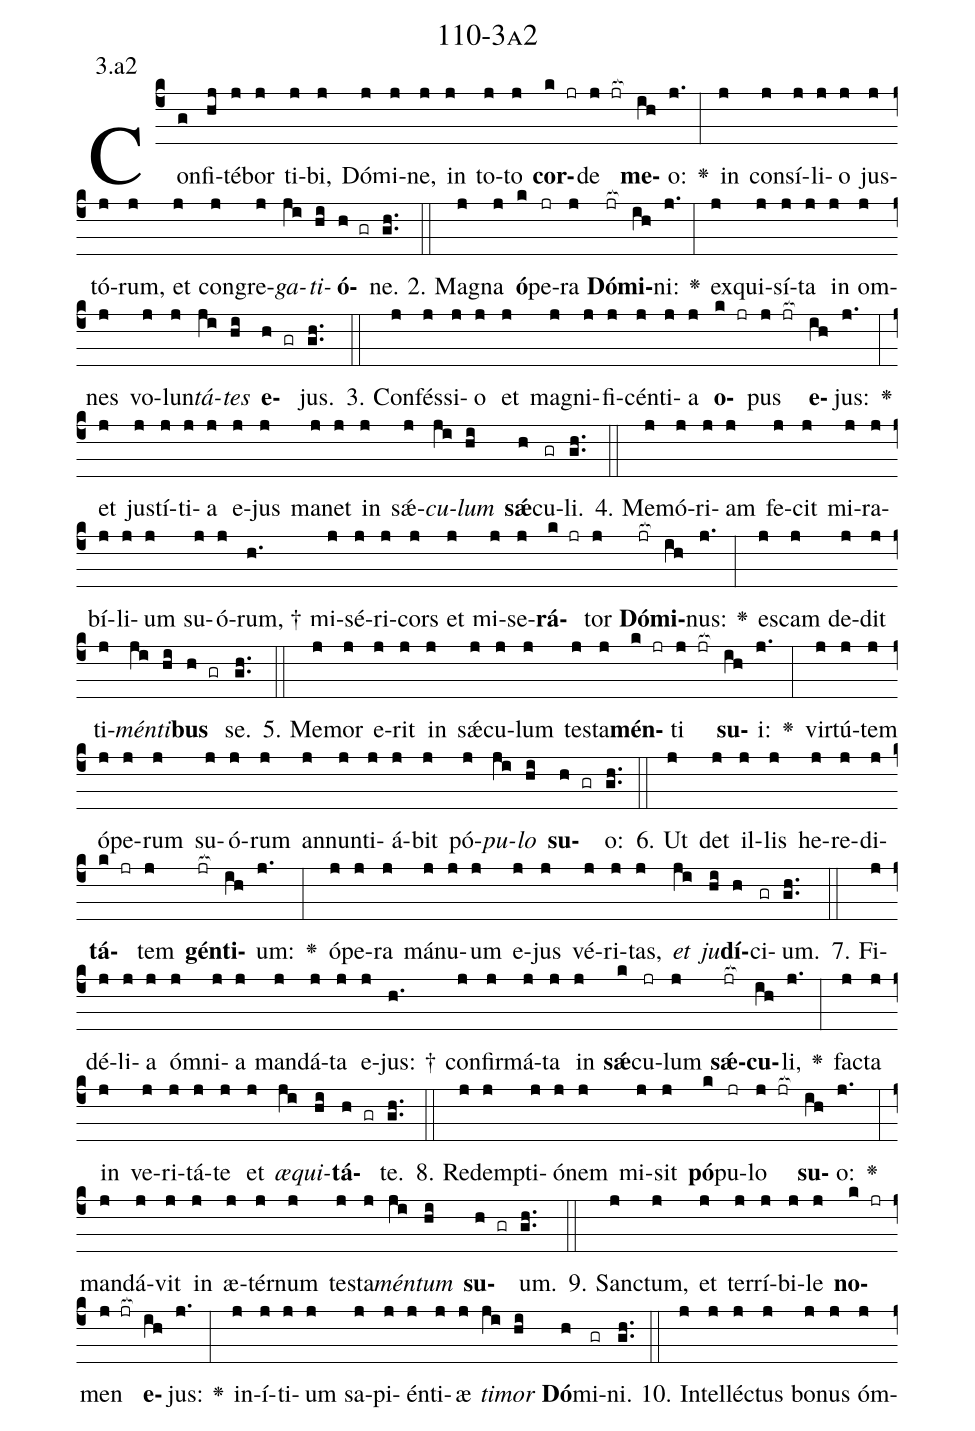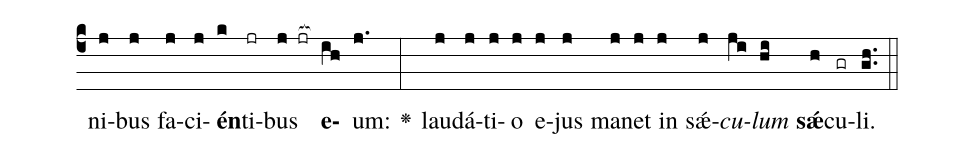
name: 110-3a2;
annotation: 3.a2;
%%
(c4)Con(g)fi(hj)té(j)bor(j) ti(j)bi,(j) Dó(j)mi(j)ne,(j) in(j) to(j)to(j) <b>cor</b>(k jr)de(j jr[ocb:1{]) <b>me</b>(ih[ocb:0}])o:(j.) <v>\greheightstar</v>(:) in(j) con(j)sí(j)li(j)o(j) jus(j)tó(j)rum,(j) et(j) con(j)gre(j)<i>ga</i>(ji)<i>ti</i>(hi)<b>ó</b>(h gr)ne.(gh..) (::)
2. Ma(j)gna(j) <b>ó</b>(k)pe(jr)ra(j) <b>Dó</b>(jr[ocb:1{])<b>mi</b>(ih[ocb:0}])ni:(j.) <v>\greheightstar</v>(:) ex(j)qui(j)sí(j)ta(j) in(j) om(j)nes(j) vo(j)lun(j)<i>tá</i>(ji)<i>tes</i>(hi) <b>e</b>(h gr)jus.(gh..) (::)
3. Con(j)fés(j)si(j)o(j) et(j) ma(j)gni(j)fi(j)cén(j)ti(j)a(j) <b>o</b>(k jr)pus(j jr[ocb:1{]) <b>e</b>(ih[ocb:0}])jus:(j.) <v>\greheightstar</v>(:) et(j) jus(j)tí(j)ti(j)a(j) e(j)jus(j) ma(j)net(j) in(j) sǽ(j)<i>cu</i>(ji)<i>lum</i>(hi) <b>sǽ</b>(h)cu(gr)li.(gh..) (::)
4. Me(j)mó(j)ri(j)am(j) fe(j)cit(j) mi(j)ra(j)bí(j)li(j)um(j) su(j)ó(j)rum, †(h.) mi(j)sé(j)ri(j)cors(j) et(j) mi(j)se(j)<b>rá</b>(k jr)tor(j) <b>Dó</b>(jr[ocb:1{])<b>mi</b>(ih[ocb:0}])nus:(j.) <v>\greheightstar</v>(:) es(j)cam(j) de(j)dit(j) ti(j)<i>mén</i>(ji)<i>ti</i>(hi)<b>bus</b>(h gr) se.(gh..) (::)
5. Me(j)mor(j) e(j)rit(j) in(j) sǽ(j)cu(j)lum(j) tes(j)ta(j)<b>mén</b>(k jr)ti(j jr[ocb:1{]) <b>su</b>(ih[ocb:0}])i:(j.) <v>\greheightstar</v>(:) vir(j)tú(j)tem(j) ó(j)pe(j)rum(j) su(j)ó(j)rum(j) an(j)nun(j)ti(j)á(j)bit(j) pó(j)<i>pu</i>(ji)<i>lo</i>(hi) <b>su</b>(h gr)o:(gh..) (::)
6. Ut(j) det(j) il(j)lis(j) he(j)re(j)di(j)<b>tá</b>(k jr)tem(j) <b>gén</b>(jr[ocb:1{])<b>ti</b>(ih[ocb:0}])um:(j.) <v>\greheightstar</v>(:) ó(j)pe(j)ra(j) má(j)nu(j)um(j) e(j)jus(j) vé(j)ri(j)tas,(j) <i>et</i>(ji) <i>ju</i>(hi)<b>dí</b>(h)ci(gr)um.(gh..) (::)
7. Fi(j)dé(j)li(j)a(j) óm(j)ni(j)a(j) man(j)dá(j)ta(j) e(j)jus: †(h.) con(j)fir(j)má(j)ta(j) in(j) <b>sǽ</b>(k)cu(jr)lum(j) <b>sǽ</b>(jr[ocb:1{])<b>cu</b>(ih[ocb:0}])li,(j.) <v>\greheightstar</v>(:) fac(j)ta(j) in(j) ve(j)ri(j)tá(j)te(j) et(j) <i>æ</i>(ji)<i>qui</i>(hi)<b>tá</b>(h gr)te.(gh..) (::)
8. Red(j)emp(j)ti(j)ó(j)nem(j) mi(j)sit(j) <b>pó</b>(k)pu(jr)lo(j jr[ocb:1{]) <b>su</b>(ih[ocb:0}])o:(j.) <v>\greheightstar</v>(:) man(j)dá(j)vit(j) in(j) æ(j)tér(j)num(j) tes(j)ta(j)<i>mén</i>(ji)<i>tum</i>(hi) <b>su</b>(h gr)um.(gh..) (::)
9. Sanc(j)tum,(j) et(j) ter(j)rí(j)bi(j)le(j) <b>no</b>(k jr)men(j jr[ocb:1{]) <b>e</b>(ih[ocb:0}])jus:(j.) <v>\greheightstar</v>(:) in(j)í(j)ti(j)um(j) sa(j)pi(j)én(j)ti(j)æ(j) <i>ti</i>(ji)<i>mor</i>(hi) <b>Dó</b>(h)mi(gr)ni.(gh..) (::)
10. In(j)tel(j)léc(j)tus(j) bo(j)nus(j) óm(j)ni(j)bus(j) fa(j)ci(j)<b>én</b>(k)ti(jr)bus(j jr[ocb:1{]) <b>e</b>(ih[ocb:0}])um:(j.) <v>\greheightstar</v>(:) lau(j)dá(j)ti(j)o(j) e(j)jus(j) ma(j)net(j) in(j) sǽ(j)<i>cu</i>(ji)<i>lum</i>(hi) <b>sǽ</b>(h)cu(gr)li.(gh..) (::)
